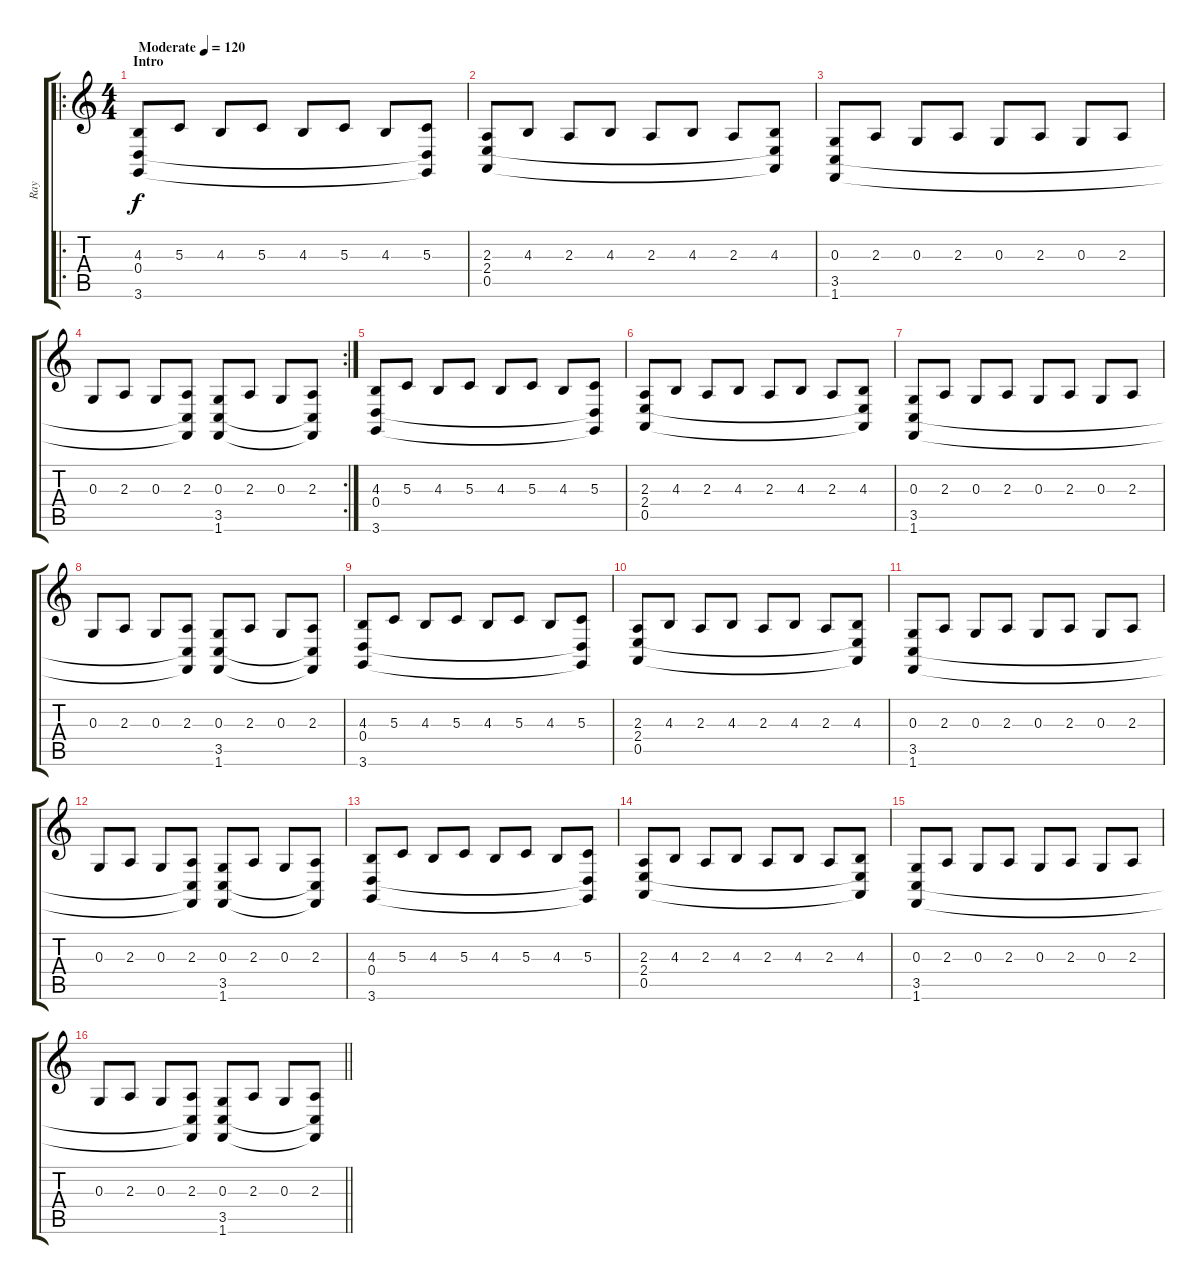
\track ("Ray" "Ray") {instrument acousticgrandpiano}
\staff {score tabs}
\tuning (E4 B3 G3 D3 A2 E2) {hide}
\ro
\ts (4 4)
\section ("" "Intro")
\tempo (120 "Moderate")
\clef g2
\ks c
(4.3 0.4 3.6).8{dy f instrument acousticgrandpiano} 5.3.8 4.3.8 5.3.8 4.3.8 5.3.8 4.3.8 (5.3 0.4{t} 3.6{t}).8 |
(2.3 2.4 0.5).8 4.3.8 2.3.8 4.3.8 2.3.8 4.3.8 2.3.8 (4.3 2.4{t} 0.5{t}).8 |
(0.3 3.5 1.6).8 2.3.8 0.3.8 2.3.8 0.3.8 2.3.8 0.3.8 2.3.8 |
\rc 2
0.3.8 2.3.8 0.3.8 (2.3 3.5{t} 1.6{t}).8 (0.3 3.5 1.6).8 2.3.8 0.3.8 (2.3 3.5{t} 1.6{t}).8 |
(4.3 0.4 3.6).8 5.3.8 4.3.8 5.3.8 4.3.8 5.3.8 4.3.8 (5.3 0.4{t} 3.6{t}).8 |
(2.3 2.4 0.5).8 4.3.8 2.3.8 4.3.8 2.3.8 4.3.8 2.3.8 (4.3 2.4{t} 0.5{t}).8 |
(0.3 3.5 1.6).8 2.3.8 0.3.8 2.3.8 0.3.8 2.3.8 0.3.8 2.3.8 |
0.3.8 2.3.8 0.3.8 (2.3 3.5{t} 1.6{t}).8 (0.3 3.5 1.6).8 2.3.8 0.3.8 (2.3 3.5{t} 1.6{t}).8 |
(4.3 0.4 3.6).8 5.3.8 4.3.8 5.3.8 4.3.8 5.3.8 4.3.8 (5.3 0.4{t} 3.6{t}).8 |
(2.3 2.4 0.5).8 4.3.8 2.3.8 4.3.8 2.3.8 4.3.8 2.3.8 (4.3 2.4{t} 0.5{t}).8 |
(0.3 3.5 1.6).8 2.3.8 0.3.8 2.3.8 0.3.8 2.3.8 0.3.8 2.3.8 |
0.3.8 2.3.8 0.3.8 (2.3 3.5{t} 1.6{t}).8 (0.3 3.5 1.6).8 2.3.8 0.3.8 (2.3 3.5{t} 1.6{t}).8 |
(4.3 0.4 3.6).8 5.3.8 4.3.8 5.3.8 4.3.8 5.3.8 4.3.8 (5.3 0.4{t} 3.6{t}).8 |
(2.3 2.4 0.5).8 4.3.8 2.3.8 4.3.8 2.3.8 4.3.8 2.3.8 (4.3 2.4{t} 0.5{t}).8 |
(0.3 3.5 1.6).8 2.3.8 0.3.8 2.3.8 0.3.8 2.3.8 0.3.8 2.3.8 |
\barLineRight lightlight
0.3.8 2.3.8 0.3.8 (2.3 3.5{t} 1.6{t}).8 (0.3 3.5 1.6).8 2.3.8 0.3.8 (2.3 3.5{t} 1.6{t}).8
